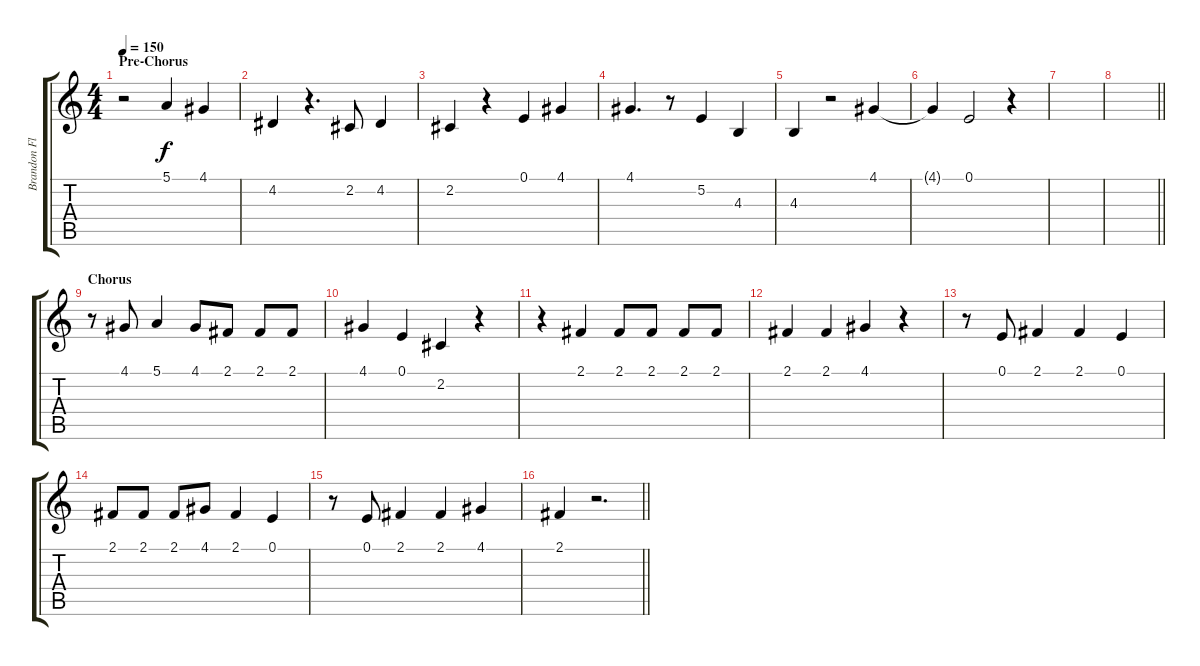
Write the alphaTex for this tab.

\track ("Brandon Flowers (Voice)" "Brandon Fl") {instrument oboe}
\staff {score tabs}
\tuning (E4 B3 G3 D3 A2 E2) {hide}
\ts (4 4)
\section ("" "Pre-Chorus")
\tempo 150
\clef g2
\ks c
r.2{dy f} 5.1.4 4.1.4 |
4.2.4 r.4{d} 2.2.8 4.2.4 |
2.2.4 r.4 0.1.4 4.1.4 |
4.1.4{d} r.8 5.2.4 4.3.4 |
4.3.4 r.2 4.1.4 |
4.1{t}.4 0.1.2 r.4 |
|
\barLineRight lightlight
|
\section ("" "Chorus")
r.8 4.1.8 5.1.4 4.1.8 2.1.8 2.1.8 2.1.8 |
4.1.4 0.1.4 2.2.4 r.4 |
r.4 2.1.4 2.1.8 2.1.8 2.1.8 2.1.8 |
2.1.4 2.1.4 4.1.4 r.4 |
r.8 0.1.8 2.1.4 2.1.4 0.1.4 |
2.1.8 2.1.8 2.1.8 4.1.8 2.1.4 0.1.4 |
r.8 0.1.8 2.1.4 2.1.4 4.1.4 |
\barLineRight lightlight
2.1.4 r.2{d}
